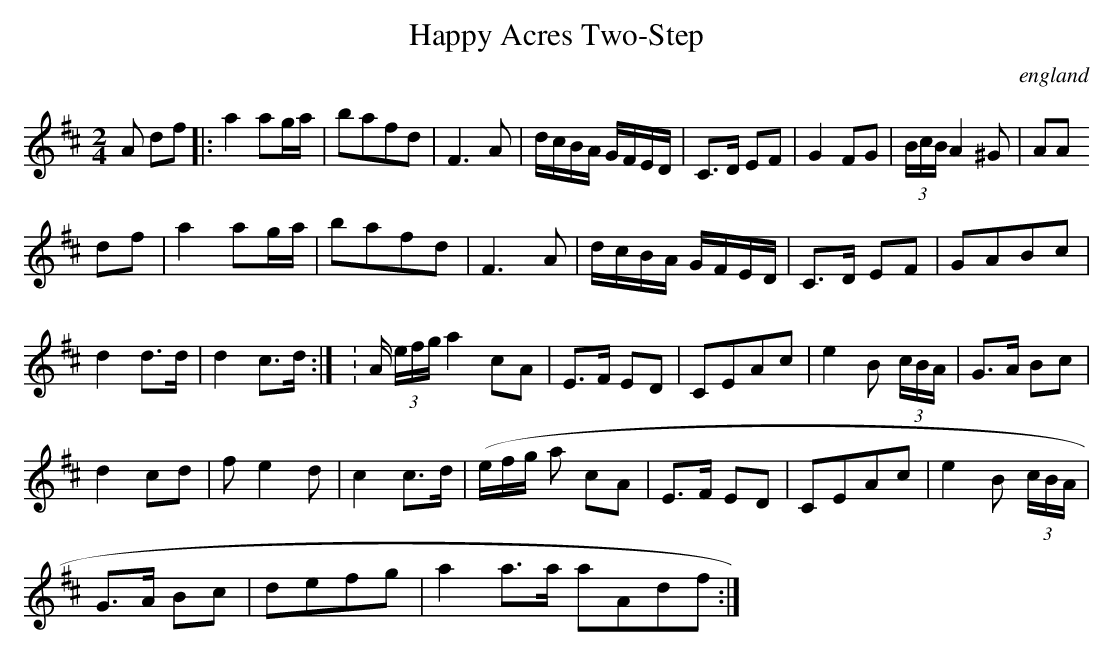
X:1
T:Happy Acres Two-Step
O:england
M:2/4
L:1/16
K:D
A2 d2f2|:a4a2ga|b2a2f2d2|F6A2|dcBA GFED|C3D E2F2|G4F2G2|(3BcB A4^G2|A2A2
d2f2|a4a2ga|b2a2f2d2|F6A2|dcBA GFED|C3D E2F2|G2A2B2c2|
d4 d3d|d4c3d:|K:A (3efg a4c2A2|E3F E2D2|C2E2A2c2|e4 B2 (3cBA|G3A B2c2|
d4c2d2|f2e4d2|c4 c3d|(efg a2 c2A2|E3F E2D2|C2E2A2c2|e4 B2 (3cBA|
G3A B2c2|d2e2f2g2|a4a3a a2A2d2f2:|
